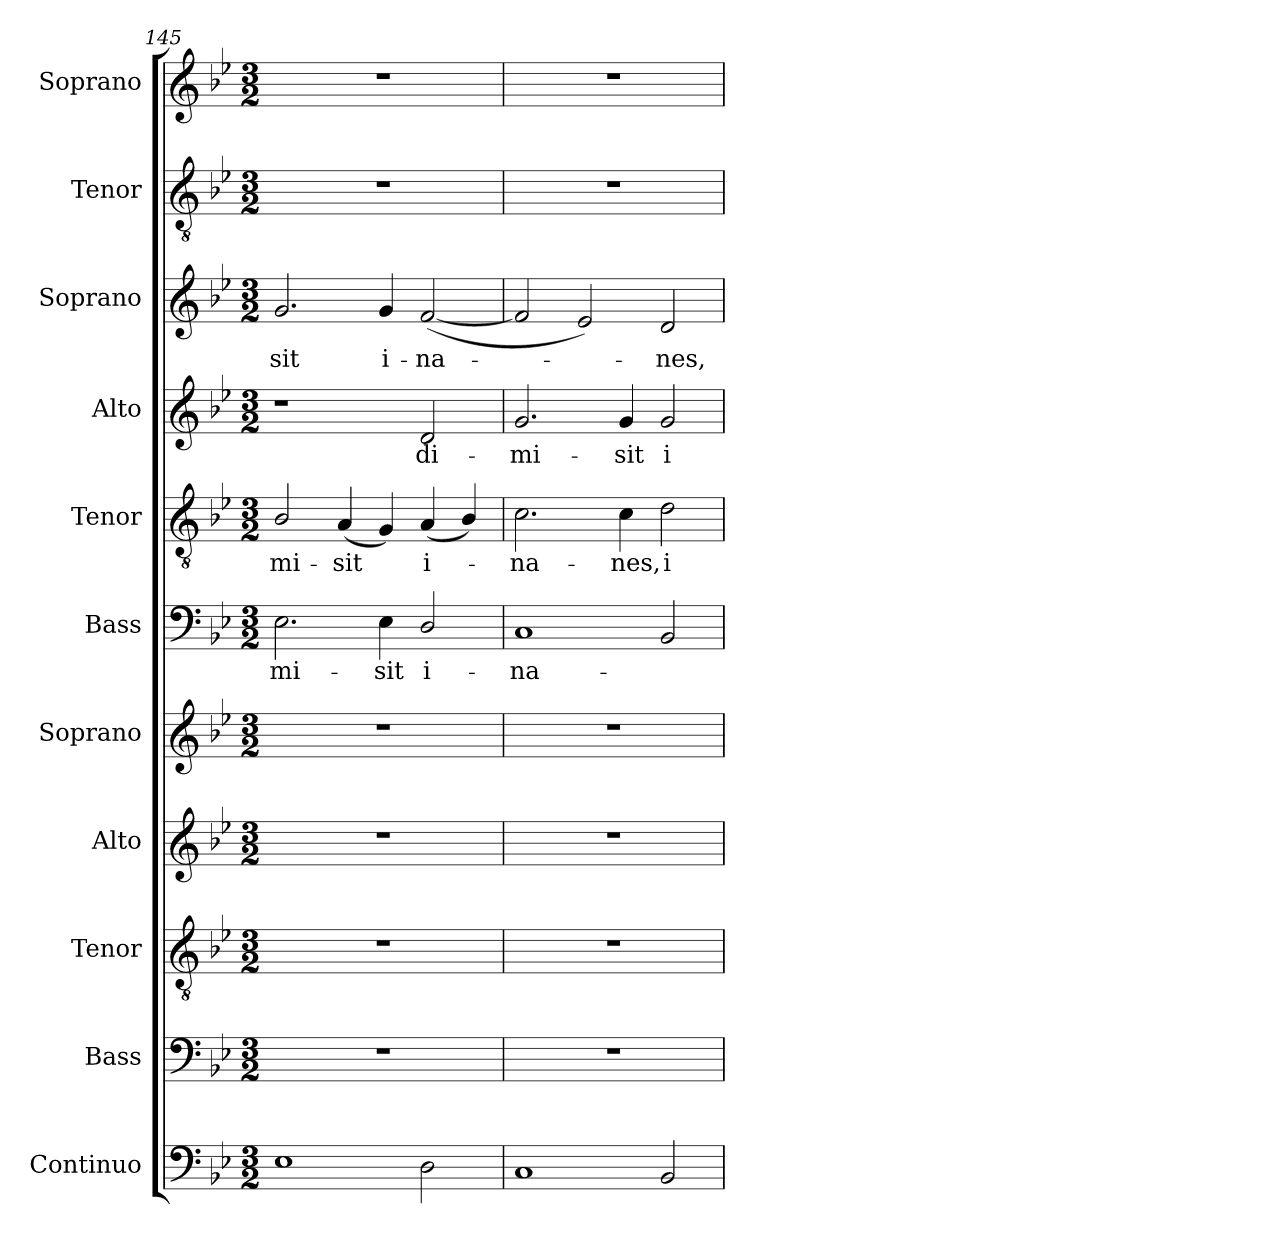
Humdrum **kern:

**kern	**kern	**kern	**kern	**kern	**kern	**text	**kern	**text	**kern	**text	**kern	**text	**kern	**kern
*part11	*part10	*part9	*part8	*part7	*part6	*part6	*part5	*part5	*part4	*part4	*part3	*part3	*part2	*part1
*staff11	*staff10	*staff9	*staff8	*staff7	*staff6	*staff6	*staff5	*staff5	*staff4	*staff4	*staff3	*staff3	*staff2	*staff1
*I"Continuo	*I"Bass	*I"Tenor	*I"Alto	*I"Soprano	*I"Bass	*	*I"Tenor	*	*I"Alto	*	*I"Soprano	*	*I"Tenor	*I"Soprano
*I'Cont.	*I'B.	*I'T.	*I'A.	*I'S.	*I'B.	*	*I'T.	*	*I'A.	*	*I'S.	*	*I'T.	*I'S.
!!LO:PB:g=z
*clefF4	*clefF4	*clefGv2	*clefG2	*clefG2	*clefF4	*	*clefGv2	*	*clefG2	*	*clefG2	*	*clefGv2	*clefG2
*	*	*ITrd7c12	*	*	*	*	*ITrd7c12	*	*	*	*	*	*ITrd7c12	*
*k[b-e-]	*k[b-e-]	*k[b-e-]	*k[b-e-]	*k[b-e-]	*k[b-e-]	*	*k[b-e-]	*	*k[b-e-]	*	*k[b-e-]	*	*k[b-e-]	*k[b-e-]
*B-:	*B-:	*B-:	*B-:	*B-:	*B-:	*	*B-:	*	*B-:	*	*B-:	*	*B-:	*B-:
*M3/2	*M3/2	*M3/2	*M3/2	*M3/2	*M3/2	*	*M3/2	*	*M3/2	*	*M3/2	*	*M3/2	*M3/2
=145	=145	=145	=145	=145	=145	=145	=145	=145	=145	=145	=145	=145	=145	=145
!	!LO:N:vis=1	!LO:N:vis=1	!LO:N:vis=1	!LO:N:vis=1	!	!	!	!	!	!	!	!	!	!
!	!	!	!	!	!	!LO:LY:b:color=#000000	!	!	!	!	!	!	!	!
!	!	!	!	!	!	!	!	!LO:LY:b:color=#000000	!	!	!	!	!	!
!	!	!	!	!	!	!	!	!	!	!	!	!LO:LY:b:color=#000000	!LO:N:vis=1	!LO:N:vis=1
1E-i	1.r	1.r	1.r	1.r	2.E-i\	-mi-	2BB-i/	-mi-	1r	.	2.gi/	-sit	1.r	1.r
!	!	!	!	!	!	!	!	!LO:LY:b:color=#000000	!	!	!	!	!	!
.	.	.	.	.	.	.	(4AAi/	-sit	.	.	.	.	.	.
!	!	!	!	!	!	!LO:LY:b:color=#000000	!	!	!	!	!	!	!	!
!	!	!	!	!	!	!	!	!	!	!	!	!LO:LY:b:color=#000000	!	!
.	.	.	.	.	4E-i\	-sit	4GGi/)	.	.	.	4gi/	i-	.	.
!	!	!	!	!	!	!LO:LY:b:color=#000000	!	!	!	!	!	!	!	!
!	!	!	!	!	!	!	!	!LO:LY:b:color=#000000	!	!	!	!	!	!
!	!	!	!	!	!	!	!	!	!	!LO:LY:b:color=#000000	!	!	!	!
!	!	!	!	!	!	!	!	!	!	!	!	!LO:LY:b:color=#000000	!	!
2Di\	.	.	.	.	2Di/	i-	(4AAi/	i-	2di/	di-	([<2fi/	-na-	.	.
.	.	.	.	.	.	.	4BB-i/)	.	.	.	.	.	.	.
=146	=146	=146	=146	=146	=146	=146	=146	=146	=146	=146	=146	=146	=146	=146
!	!LO:N:vis=1	!LO:N:vis=1	!LO:N:vis=1	!LO:N:vis=1	!	!	!	!	!	!	!	!	!	!
!	!	!	!	!	!	!LO:LY:b:color=#000000	!	!	!	!	!	!	!	!
!	!	!	!	!	!	!	!	!LO:LY:b:color=#000000	!	!	!	!	!	!
!	!	!	!	!	!	!	!	!	!	!LO:LY:b:color=#000000	!	!	!LO:N:vis=1	!LO:N:vis=1
1Ci	1.r	1.r	1.r	1.r	1Ci	-na-	2.Ci\	-na-	2.gi/	-mi-	2fi/]	.	1.r	1.r
.	.	.	.	.	.	.	.	.	.	.	2e-i/)	.	.	.
!	!	!	!	!	!	!	!	!LO:LY:b:color=#000000	!	!	!	!	!	!
!	!	!	!	!	!	!	!	!	!	!LO:LY:b:color=#000000	!	!	!	!
.	.	.	.	.	.	.	4Ci\	-nes,	4gi/	-sit	.	.	.	.
!	!	!	!	!	!	!	!	!LO:LY:b:color=#000000	!	!	!	!	!	!
!	!	!	!	!	!	!	!	!	!	!LO:LY:b:color=#000000	!	!	!	!
!	!	!	!	!	!	!	!	!	!	!	!	!LO:LY:b:color=#000000	!	!
2BB-i/	.	.	.	.	2BB-i/	.	2Di\	i-	2gi/	i-	2di/	-nes,	.	.
=	=	=	=	=	=	=	=	=	=	=	=	=	=	=
*-	*-	*-	*-	*-	*-	*-	*-	*-	*-	*-	*-	*-	*-	*-
